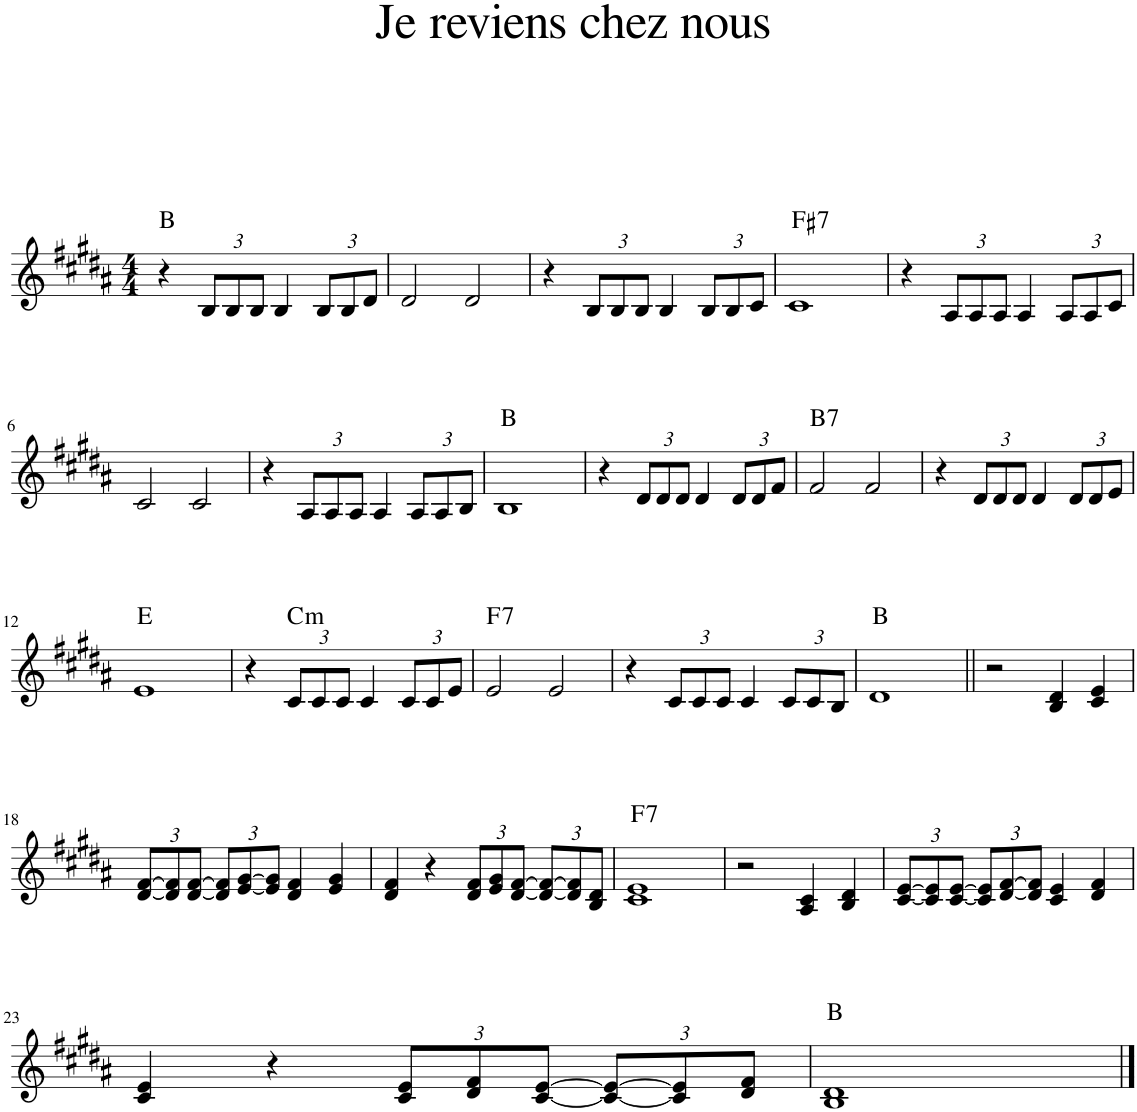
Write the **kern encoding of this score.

**kern	**harte
*part1	*part1
*staff1	*
*I"Piano	*
*I'Pno.	*
*clefG2	*
*k[f#c#g#d#a#]	*
*M4/4	*
=1	=1
4r	B:maj
*Xbrackettup	*
12B/L	.
12B/	.
12B/J	.
4B/	.
12B/L	.
12B/	.
12d#/J	.
=2	=2
2d#/	.
2d#/	.
=3	=3
4r	.
12B/L	.
12B/	.
12B/J	.
4B/	.
12B/L	.
12B/	.
12c#/J	.
=4	=4
!	!LO:H:kt=7
1c#	F#:7
=5	=5
4r	.
12A#/L	.
12A#/	.
12A#/J	.
4A#/	.
12A#/L	.
12A#/	.
12c#/J	.
!!LO:LB:g=z
=6	=6
2c#/	.
2c#/	.
=7	=7
4r	.
12A#/L	.
12A#/	.
12A#/J	.
4A#/	.
12A#/L	.
12A#/	.
12B/J	.
=8	=8
1B	B:maj
=9	=9
4r	.
12d#/L	.
12d#/	.
12d#/J	.
4d#/	.
12d#/L	.
12d#/	.
12f#/J	.
=10	=10
!	!LO:H:kt=7
2f#/	B:7
2f#/	.
=11	=11
4r	.
12d#/L	.
12d#/	.
12d#/J	.
4d#/	.
12d#/L	.
12d#/	.
12e/J	.
!!LO:LB:g=z
=12	=12
1e	E:maj
=13	=13
4r	.
!	!LO:H:kt=m
12c#/L	C:min
12c#/	.
12c#/J	.
4c#/	.
12c#/L	.
12c#/	.
12e/J	.
=14	=14
!	!LO:H:kt=7
2e/	F:7
2e/	.
=15	=15
4r	.
12c#/L	.
12c#/	.
12c#/J	.
4c#/	.
12c#/L	.
12c#/	.
12B/J	.
=16	=16
1d#	B:maj
=17||	=17||
2r	.
4B/ 4d#/	.
4c#/ 4e/	.
!!LO:LB:g=z
=18	=18
[4d#/ [4f#/	.
12d#/] 12f#/]L	.
[12e/ [12g#/	.
12e/] 12g#/]J	.
4d#/ 4f#/	.
4e/ 4g#/	.
=19	=19
4d#/ 4f#/	.
4r	.
12d#/ 12f#/L	.
12e/ 12g#/	.
[4d#/ [4f#/	.
12B/ 12d#/J	.
=20	=20
!	!LO:H:kt=7
1c# 1e	F:7
=21	=21
2r	.
4A#/ 4c#/	.
4B/ 4d#/	.
=22	=22
[4c#/ [4e/	.
12c#/] 12e/]L	.
[12d#/ [12f#/	.
12d#/] 12f#/]J	.
4c#/ 4e/	.
4d#/ 4f#/	.
!!LO:LB:g=z
=23	=23
4c#/ 4e/	.
4r	.
12c#/ 12e/L	.
12d#/ 12f#/	.
[4c#/ [4e/	.
12d#/ 12f#/J	.
=24	=24
1B 1d#	B:maj
==	==
*-	*-
